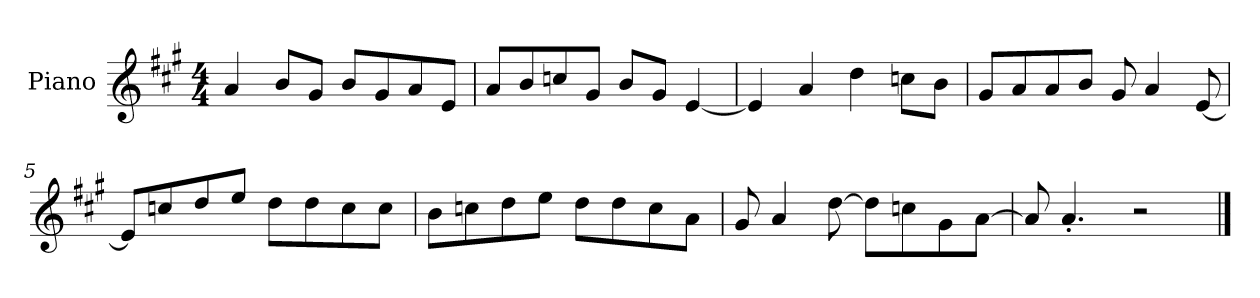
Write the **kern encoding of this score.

**kern
*part1
*staff1
*I"Piano
*I'P-no
*clefG2
*k[f#c#g#]
*M4/4
*MM90
=1
4a/
8b/L
8g#/J
8b/L
8g#/
8a/
8e/J
=2
8a/L
8b/
8ccn/
8g#/J
8b/L
8g#/J
[4e/
=3
4e/]
4a/
4dd\
8ccn\L
8b\J
=4
8g#/L
8a/
8a/
8b/J
8g#/
4a/
[8e/
=5
8e/L]
8ccn/
8dd/
8ee/J
8dd\L
8dd\
8cc\
8cc\J
!!LO:LB:g=z
=6
8b\L
8ccn\
8dd\
8ee\J
8dd\L
8dd\
8cc\
8a\J
=7
8g#/
4a/
[8dd\
8dd\L]
8ccn\
8g#\
[8a\J
=8
8a/]
4.a'/
2r
==
*-
